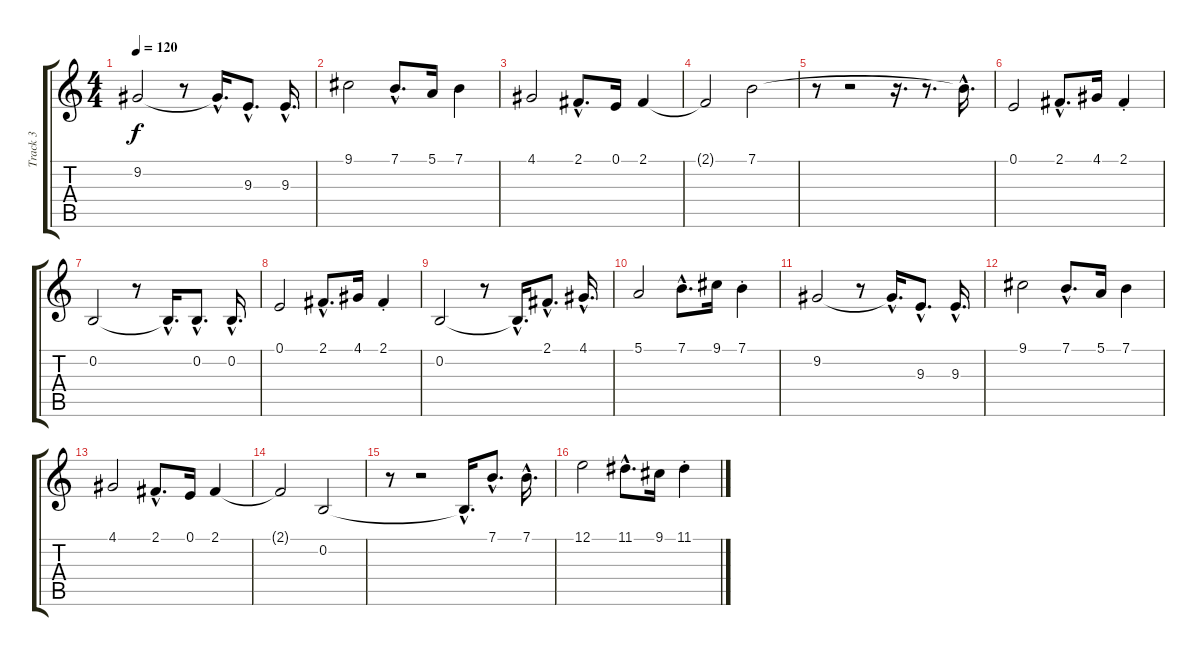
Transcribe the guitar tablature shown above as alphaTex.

\track ("Track 3" "Track 3") {instrument stringensemble1}
\staff {score tabs}
\tuning (E4 B3 G3 D3 A2 E2) {hide}
\ts (4 4)
\tempo 120
\clef g2
\ks c
9.2.2{dy f} r.8 9.2{hac t}.16{d} 9.3{hac}.8{d} 9.3{hac}.16{d} |
9.1.2 7.1{hac}.8{d} 5.1.16 7.1.4 |
4.1.2 2.1{hac}.8{d} 0.1.16 2.1.4 |
2.1{t}.2 7.1.2 |
r.8 r.2 r.16{d} r.8{d} 7.1{hac t}.16{d} |
0.1.2 2.1{hac}.8{d} 4.1.16 2.1{st}.4 |
0.2.2 r.8 0.2{hac t}.16{d} 0.2{hac}.8{d} 0.2{hac}.16{d} |
0.1.2 2.1{hac}.8{d} 4.1.16 2.1{st}.4 |
0.2.2 r.8 0.2{hac t}.16{d} 2.1{hac}.8{d} 4.1{hac}.16{d} |
5.1.2 7.1{hac}.8{d} 9.1.16 7.1{st}.4 |
9.2.2 r.8 9.2{hac t}.16{d} 9.3{hac}.8{d} 9.3{hac}.16{d} |
9.1.2 7.1{hac}.8{d} 5.1.16 7.1.4 |
4.1.2 2.1{hac}.8{d} 0.1.16 2.1.4 |
2.1{t}.2 0.2.2 |
r.8 r.2 0.2{hac t}.16{d} 7.1{hac}.8{d} 7.1{hac}.16{d} |
12.1.2 11.1{hac}.8{d} 9.1.16 11.1{st}.4
